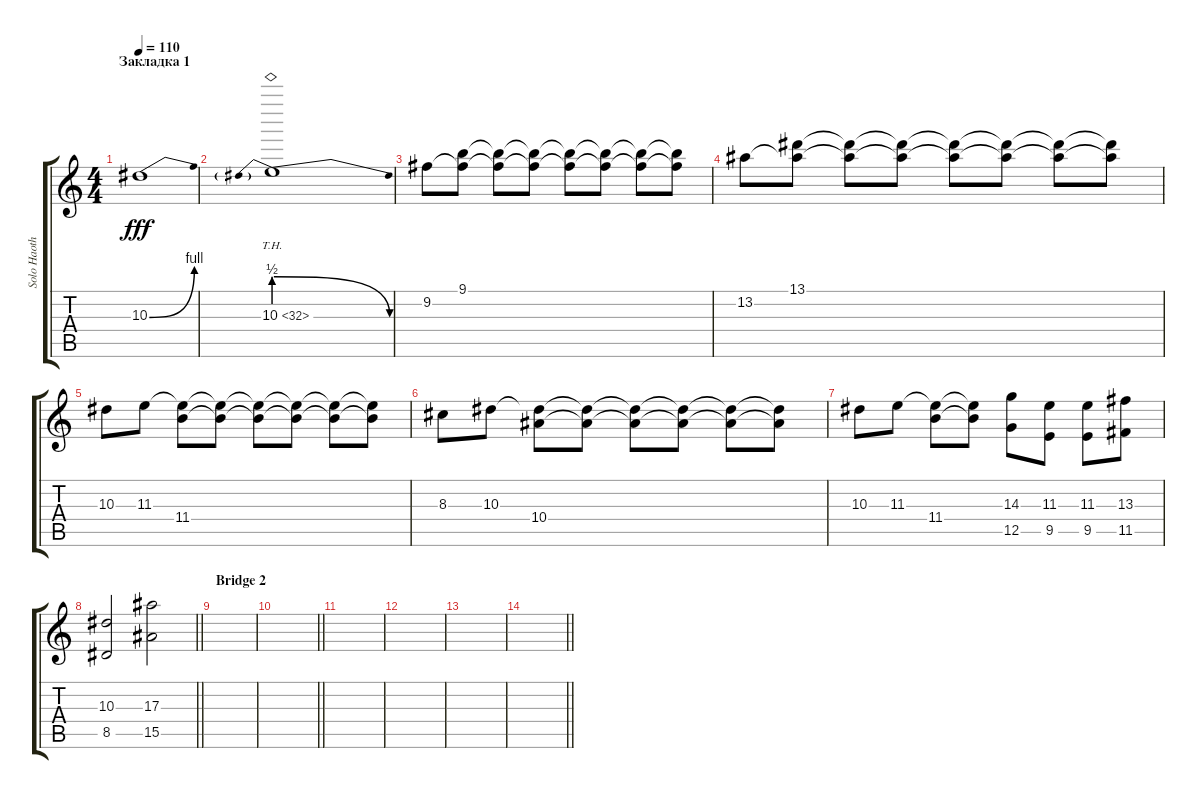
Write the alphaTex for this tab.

\track ("Solo Haoth" "Solo Haoth") {instrument overdrivenguitar}
\staff {score tabs}
\tuning (D4 A3 F3 C3 G2 D2) {hide}
\ts (4 4)
\section ("" "Закладка 1")
\tempo 110
\clef g2
\ks c
10.3{be (bend 0 0 60 4)}.1{dy fff} |
10.3{be (prebendrelease 0 2 60 0) th 22}.1 |
9.2.8 (9.1 9.2{t}).8 (9.1{t} 9.2{t}).8 (9.1{t} 9.2{t}).8 (9.1{t} 9.2{t}).8 (9.1{t} 9.2{t}).8 (9.1{t} 9.2{t}).8 (9.1{t} 9.2{t}).8 |
13.2.8 (13.1 13.2{t}).8 (13.1{t} 13.2{t}).8 (13.1{t} 13.2{t}).8 (13.1{t} 13.2{t}).8 (13.1{t} 13.2{t}).8 (13.1{t} 13.2{t}).8 (13.1{t} 13.2{t}).8 |
10.3.8 11.3.8 (11.3{t} 11.4).8 (11.3{t} 11.4{t}).8 (11.3{t} 11.4{t}).8 (11.3{t} 11.4{t}).8 (11.3{t} 11.4{t}).8 (11.3{t} 11.4{t}).8 |
8.3.8 10.3.8 (10.3{t} 10.4).8 (10.3{t} 10.4{t}).8 (10.3{t} 10.4{t}).8 (10.3{t} 10.4{t}).8 (10.3{t} 10.4{t}).8 (10.3{t} 10.4{t}).8 |
10.3.8 11.3.8 (11.3{t} 11.4).8 (11.3{t} 11.4{t}).8 (14.3 12.5).8 (11.3 9.5).8 (11.3 9.5).8 (13.3 11.5).8 |
\barLineRight lightlight
(10.3 8.5).2 (17.3 15.5).2 |
\section ("" "Bridge 2")
|
\barLineRight lightlight
|
|
|
|
\barLineRight lightlight
